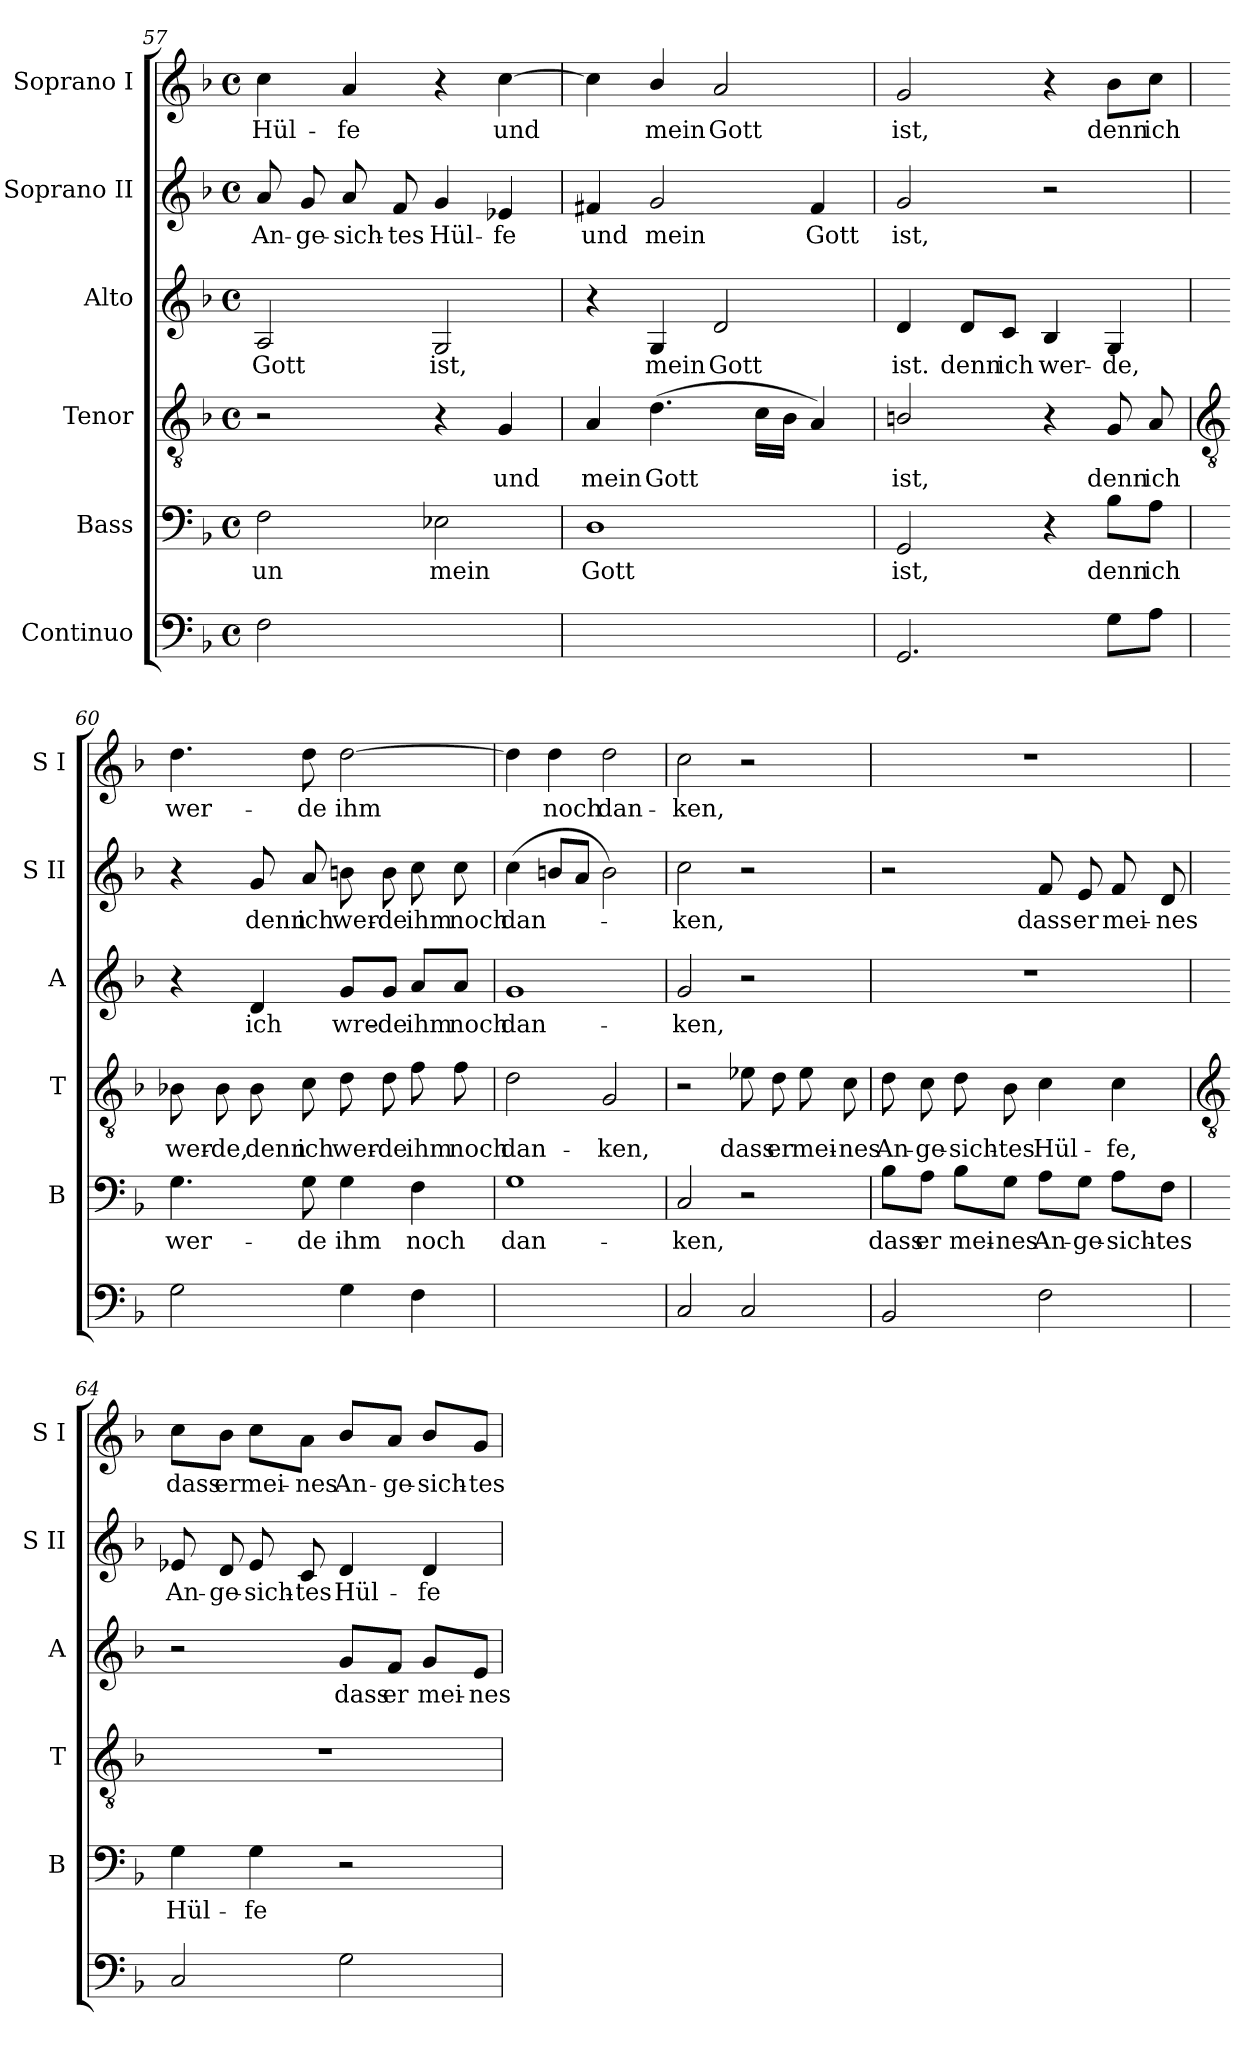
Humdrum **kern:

**kern	**text	**text	**kern	**text	**kern	**text	**kern	**text	**kern	**text	**kern	**text
*part6	*part6	*part6	*part5	*part5	*part4	*part4	*part3	*part3	*part2	*part2	*part1	*part1
*staff6	*staff6	*staff6	*staff5	*staff5	*staff4	*staff4	*staff3	*staff3	*staff2	*staff2	*staff1	*staff1
*I"Continuo	*	*	*I"Bass	*	*I"Tenor	*	*I"Alto	*	*I"Soprano II	*	*I"Soprano I	*
*	*	*	*I'B	*	*I'T	*	*I'A	*	*I'S II	*	*I'S I	*
!!LO:LB:g=z
*clefF4	*	*	*clefF4	*	*clefGv2	*	*clefG2	*	*clefG2	*	*clefG2	*
*k[b-]	*	*	*k[b-]	*	*k[b-]	*	*k[b-]	*	*k[b-]	*	*k[b-]	*
*F:	*	*	*F:	*	*F:	*	*F:	*	*F:	*	*F:	*
*M4/4	*	*	*M4/4	*	*M4/4	*	*M4/4	*	*M4/4	*	*M4/4	*
*met(c)	*	*	*met(c)	*	*met(c)	*	*met(c)	*	*met(c)	*	*met(c)	*
=57	=57	=57	=57	=57	=57	=57	=57	=57	=57	=57	=57	=57
!	!	!	!	!LO:LY:b	!	!	!	!LO:LY:b	!	!LO:LY:b	!	!LO:LY:b
2F	.	.	2F	un	2r	.	2A	Gott	8a	An-	4cc	Hül-
!	!	!	!	!	!	!	!	!	!	!LO:LY:b	!	!
.	.	.	.	.	.	.	.	.	8g	-ge-	.	.
!	!	!	!	!	!	!	!	!	!	!LO:LY:b	!	!LO:LY:b
.	.	.	.	.	.	.	.	.	8a	-sich-	4a	-fe
!	!	!	!	!	!	!	!	!	!	!LO:LY:b	!	!
.	.	.	.	.	.	.	.	.	8f	-tes	.	.
!	!LO:LY:b	!	!	!LO:LY:b	!	!	!	!LO:LY:b	!	!LO:LY:b	!	!
[4E-Xyy	5	.	2E-X	mein	4r	.	2G	ist,	4g	Hül-	4r	.
!	!LO:LY:b	!	!	!	!	!LO:LY:b	!	!	!	!LO:LY:b	!	!LO:LY:b
4E-yy]	6	.	.	.	4G	und	.	.	4e-	-fe	[4cc	und
=58	=58	=58	=58	=58	=58	=58	=58	=58	=58	=58	=58	=58
!	!LO:LY:b	!	!	!LO:LY:b	!	!LO:LY:b	!	!	!	!LO:LY:b	!	!
[4Dyy	7	.	1D	Gott	4A	mein	4r	.	4f#X	und	4cc]	.
!	!LO:LY:b	!LO:LY:b	!	!	!	!LO:LY:b	!	!LO:LY:b	!	!LO:LY:b	!	!LO:LY:b
4Dyy_	6	4	.	.	(>4.d	Gott	4G	mein	2g	mein	4b-/	mein
!	!LO:LY:b	!	!	!	!	!	!	!LO:LY:b	!	!	!	!LO:LY:b
4Dyy_	4	.	.	.	.	.	2d	Gott	.	.	2a	Gott
.	.	.	.	.	16cLL	.	.	.	.	.	.	.
.	.	.	.	.	16B-JJ	.	.	.	.	.	.	.
!	!	!	!	!	!	!	!	!	!	!LO:LY:b	!	!
4Dyy]	.	.	.	.	4A)	.	.	.	4f#	Gott	.	.
=59	=59	=59	=59	=59	=59	=59	=59	=59	=59	=59	=59	=59
!	!	!	!	!LO:LY:b	!	!LO:LY:b	!	!LO:LY:b	!	!LO:LY:b	!	!LO:LY:b
2.GG	.	.	2GG	ist,	2Bn/	ist,	4d	ist.	2g	ist,	2g	ist,
!	!	!	!	!	!	!	!	!LO:LY:b	!	!	!	!
.	.	.	.	.	.	.	8d/L	denn	.	.	.	.
!	!	!	!	!	!	!	!	!LO:LY:b	!	!	!	!
.	.	.	.	.	.	.	8c/J	ich	.	.	.	.
!	!	!	!	!	!	!	!	!LO:LY:b	!	!	!	!
.	.	.	4r	.	4r	.	4B-	wer-	2r	.	4r	.
!	!	!	!	!LO:LY:b	!	!LO:LY:b	!	!LO:LY:b	!	!	!	!LO:LY:b
8GL	.	.	8B-\L	denn	8G	denn	4G	-de,	.	.	8b-\L	denn
!	!	!	!	!LO:LY:b	!	!LO:LY:b	!	!	!	!	!	!LO:LY:b
8AJ	.	.	8A\J	ich	8A	ich	.	.	.	.	8cc\J	ich
!!LO:LB:g=z
=60	=60	=60	=60	=60	=60	=60	=60	=60	=60	=60	=60	=60
*	*	*	*	*	*clefGv2	*	*	*	*	*	*	*
!	!	!	!	!LO:LY:b	!	!LO:LY:b	!	!	!	!	!	!LO:LY:b
2G	.	.	4.G	wer-	8B-X	wer-	4r	.	4r	.	4.dd	wer-
!	!	!	!	!	!	!LO:LY:b	!	!	!	!	!	!
.	.	.	.	.	8B-	-de,	.	.	.	.	.	.
!	!	!	!	!	!	!LO:LY:b	!	!LO:LY:b	!	!LO:LY:b	!	!
.	.	.	.	.	8B-	denn	4d	ich	8g	denn	.	.
!	!	!	!	!LO:LY:b	!	!LO:LY:b	!	!	!	!LO:LY:b	!	!LO:LY:b
.	.	.	8G	-de	8c	ich	.	.	8a	ich	8dd	-de
!	!	!	!	!LO:LY:b	!	!LO:LY:b	!	!LO:LY:b	!	!LO:LY:b	!	!LO:LY:b
4G	.	.	4G	ihm	8d	wer-	8g/L	wre-	8bn	wer-	[2dd	ihm
!	!	!	!	!	!	!LO:LY:b	!	!LO:LY:b	!	!LO:LY:b	!	!
.	.	.	.	.	8d	-de	8g/J	-de	8b	-de	.	.
!	!	!	!	!LO:LY:b	!	!LO:LY:b	!	!LO:LY:b	!	!LO:LY:b	!	!
4F	.	.	4F	noch	8f	ihm	8a/L	ihm	8cc	ihm	.	.
!	!	!	!	!	!	!LO:LY:b	!	!LO:LY:b	!	!LO:LY:b	!	!
.	.	.	.	.	8f	noch	8a/J	noch	8cc	noch	.	.
=61	=61	=61	=61	=61	=61	=61	=61	=61	=61	=61	=61	=61
!	!LO:LY:b	!	!	!LO:LY:b	!	!LO:LY:b	!	!LO:LY:b	!	!LO:LY:b	!	!
[2Gyy	4	.	1G	dan-	2d	dan-	1g	dan-	(>4cc	dan-	4dd]	.
!	!	!	!	!	!	!	!	!	!	!	!	!LO:LY:b
.	.	.	.	.	.	.	.	.	8bnL	.	4dd	noch
.	.	.	.	.	.	.	.	.	8aJ	.	.	.
!	!	!	!	!	!	!LO:LY:b	!	!	!	!	!	!LO:LY:b
2Gyy]	.	.	.	.	2G	-ken,	.	.	2b)	.	2dd	dan-
=62	=62	=62	=62	=62	=62	=62	=62	=62	=62	=62	=62	=62
!	!	!	!	!LO:LY:b	!	!	!	!LO:LY:b	!	!LO:LY:b	!	!LO:LY:b
2C	.	.	2C	-ken,	2r	.	2g	-ken,	2cc	ken,	2cc	-ken,
!	!	!	!	!	!	!LO:LY:b	!	!	!	!	!	!
2C	.	.	2r	.	8e-X	dass	2r	.	2r	.	2r	.
!	!	!	!	!	!	!LO:LY:b	!	!	!	!	!	!
.	.	.	.	.	8d	er	.	.	.	.	.	.
!	!	!	!	!	!	!LO:LY:b	!	!	!	!	!	!
.	.	.	.	.	8e-	mei-	.	.	.	.	.	.
!	!	!	!	!	!	!LO:LY:b	!	!	!	!	!	!
.	.	.	.	.	8c	-nes	.	.	.	.	.	.
=63	=63	=63	=63	=63	=63	=63	=63	=63	=63	=63	=63	=63
!	!	!	!	!LO:LY:b	!	!LO:LY:b	!	!	!	!	!	!
2BB-	.	.	8B-\L	dass	8d	An-	1r	.	2r	.	1r	.
!	!	!	!	!LO:LY:b	!	!LO:LY:b	!	!	!	!	!	!
.	.	.	8A\J	er	8c	-ge-	.	.	.	.	.	.
!	!	!	!	!LO:LY:b	!	!LO:LY:b	!	!	!	!	!	!
.	.	.	8B-\L	mei-	8d	-sich-	.	.	.	.	.	.
!	!	!	!	!LO:LY:b	!	!LO:LY:b	!	!	!	!	!	!
.	.	.	8G\J	-nes	8B-	-tes	.	.	.	.	.	.
!	!	!	!	!LO:LY:b	!	!LO:LY:b	!	!	!	!LO:LY:b	!	!
2F	.	.	8A\L	An-	4c	Hül-	.	.	8f	dass	.	.
!	!	!	!	!LO:LY:b	!	!	!	!	!	!LO:LY:b	!	!
.	.	.	8G\J	-ge-	.	.	.	.	8e	er	.	.
!	!	!	!	!LO:LY:b	!	!LO:LY:b	!	!	!	!LO:LY:b	!	!
.	.	.	8A\L	-sich-	4c	-fe,	.	.	8f	mei-	.	.
!	!	!	!	!LO:LY:b	!	!	!	!	!	!LO:LY:b	!	!
.	.	.	8F\J	-tes	.	.	.	.	8d	-nes	.	.
!!LO:LB:g=z
=64	=64	=64	=64	=64	=64	=64	=64	=64	=64	=64	=64	=64
*	*	*	*	*	*clefGv2	*	*	*	*	*	*	*
!	!	!	!	!LO:LY:b	!	!	!	!	!	!LO:LY:b	!	!LO:LY:b
2C	.	.	4G	Hül-	1r	.	2r	.	8e-X	An-	8cc\L	dass
!	!	!	!	!	!	!	!	!	!	!LO:LY:b	!	!LO:LY:b
.	.	.	.	.	.	.	.	.	8d	-ge-	8b-\J	er
!	!	!	!	!LO:LY:b	!	!	!	!	!	!LO:LY:b	!	!LO:LY:b
.	.	.	4G	-fe	.	.	.	.	8e-	-sich-	8cc\L	mei-
!	!	!	!	!	!	!	!	!	!	!LO:LY:b	!	!LO:LY:b
.	.	.	.	.	.	.	.	.	8c	-tes	8a\J	-nes
!	!	!	!	!	!	!	!	!LO:LY:b	!	!LO:LY:b	!	!LO:LY:b
2G	.	.	2r	.	.	.	8g/L	dass	4d	Hül-	8b-/L	An-
!	!	!	!	!	!	!	!	!LO:LY:b	!	!	!	!LO:LY:b
.	.	.	.	.	.	.	8f/J	er	.	.	8a/J	-ge-
!	!	!	!	!	!	!	!	!LO:LY:b	!	!LO:LY:b	!	!LO:LY:b
.	.	.	.	.	.	.	8g/L	mei-	4d	-fe	8b-/L	-sich-
!	!	!	!	!	!	!	!	!LO:LY:b	!	!	!	!LO:LY:b
.	.	.	.	.	.	.	8e/J	-nes	.	.	8g/J	-tes
=	=	=	=	=	=	=	=	=	=	=	=	=
*-	*-	*-	*-	*-	*-	*-	*-	*-	*-	*-	*-	*-
